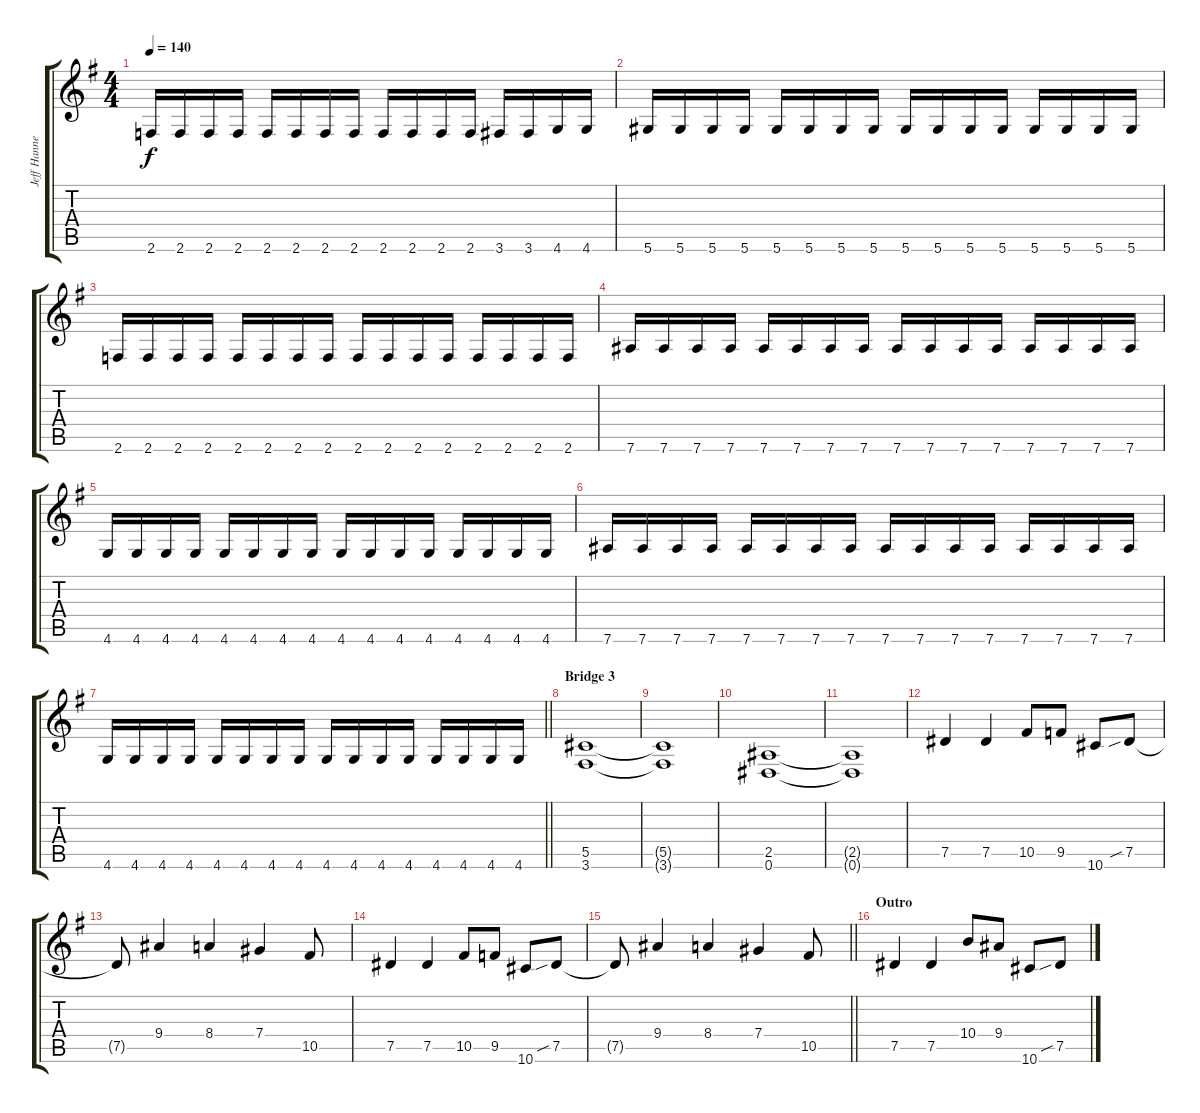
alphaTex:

\track ("Jeff Hanneman" "Jeff Hanne") {instrument distortionguitar}
\staff {score tabs}
\tuning (Eb4 Bb3 Gb3 Db3 Ab2 Eb2) {hide}
\ts (4 4)
\tempo 140
\clef g2
\ks g
2.6.16{dy f} 2.6.16 2.6.16 2.6.16 2.6.16 2.6.16 2.6.16 2.6.16 2.6.16 2.6.16 2.6.16 2.6.16 3.6.16 3.6.16 4.6.16 4.6.16 |
5.6.16 5.6.16 5.6.16 5.6.16 5.6.16 5.6.16 5.6.16 5.6.16 5.6.16 5.6.16 5.6.16 5.6.16 5.6.16 5.6.16 5.6.16 5.6.16 |
2.6.16 2.6.16 2.6.16 2.6.16 2.6.16 2.6.16 2.6.16 2.6.16 2.6.16 2.6.16 2.6.16 2.6.16 2.6.16 2.6.16 2.6.16 2.6.16 |
7.6.16 7.6.16 7.6.16 7.6.16 7.6.16 7.6.16 7.6.16 7.6.16 7.6.16 7.6.16 7.6.16 7.6.16 7.6.16 7.6.16 7.6.16 7.6.16 |
4.6.16 4.6.16 4.6.16 4.6.16 4.6.16 4.6.16 4.6.16 4.6.16 4.6.16 4.6.16 4.6.16 4.6.16 4.6.16 4.6.16 4.6.16 4.6.16 |
7.6.16 7.6.16 7.6.16 7.6.16 7.6.16 7.6.16 7.6.16 7.6.16 7.6.16 7.6.16 7.6.16 7.6.16 7.6.16 7.6.16 7.6.16 7.6.16 |
\barLineRight lightlight
4.6.16 4.6.16 4.6.16 4.6.16 4.6.16 4.6.16 4.6.16 4.6.16 4.6.16 4.6.16 4.6.16 4.6.16 4.6.16 4.6.16 4.6.16 4.6.16 |
\section ("" "Bridge 3")
(5.5 3.6).1 |
(5.5{t} 3.6{t}).1 |
(2.5 0.6).1 |
(2.5{t} 0.6{t}).1 |
7.5.4 7.5.4 10.5.8 9.5.8 10.6.8 7.5{sib}.8 |
7.5{t}.8 9.4.4 8.4.4 7.4.4 10.5.8 |
7.5.4 7.5.4 10.5.8 9.5.8 10.6.8 7.5{sib}.8 |
\barLineRight lightlight
7.5{t}.8 9.4.4 8.4.4 7.4.4 10.5.8 |
\section ("" "Outro")
7.5.4 7.5.4 10.4.8 9.4.8 10.6.8 7.5{sib}.8
